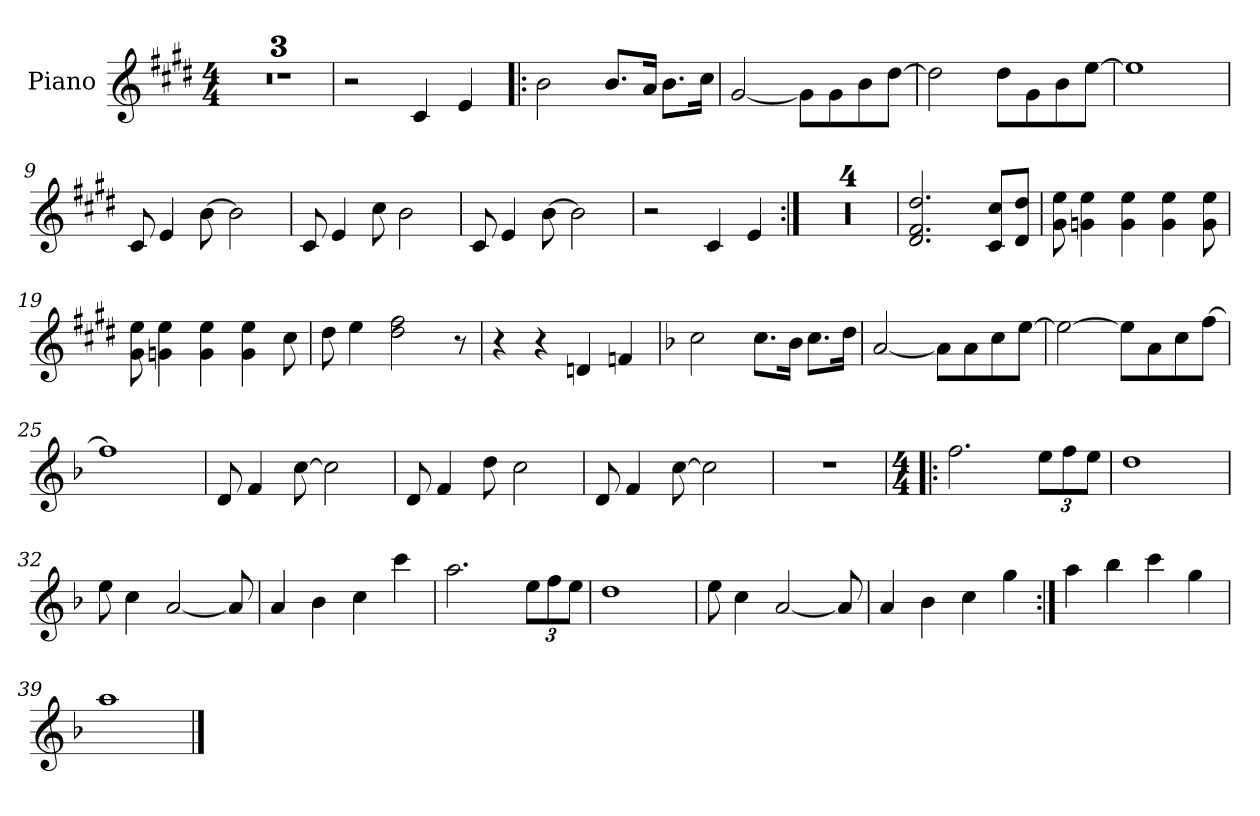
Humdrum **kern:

**kern
*part1
*staff1
*I"Piano
*I'Pno.
*clefG2
*k[f#c#g#d#]
*M4/4
=1
1r
=2
1r
=3
1r
=4
2r
4c#/
4e/
=5!|:
2b\
8.b/L
16a/Jk
8.b\L
16cc#\Jk
=6
[2g#/
8g#\L]
8g#\
8b\
[8dd#\J
=7
2dd#\]
8dd#\L
8g#\
8b\
[8ee\J
=8
1ee]
=9
8c#/
4e/
[8b\
2b\]
=10
8c#/
4e/
8cc#\
2b\
!!LO:LB:g=z
=11
8c#/
4e/
[8b\
2b\]
=12
2r
4c#/
4e/
=13:|!
1r
=14
1r
=15
1r
=16
1r
=17
2.d#/ 2.f#/ 2.dd#/
8c#/ 8cc#/L
8d#/ 8dd#/J
=18
8g#\ 8ee\
4gn\ 4ee\
4g\ 4ee\
4g\ 4ee\
8g\ 8ee\
=19
8g#\ 8ee\
4gn\ 4ee\
4g\ 4ee\
4g\ 4ee\
8cc#\
=20
8dd#\
4ee\
2dd#\ 2ff#\
8r
!!LO:LB:g=z
=21
4r
4r
4dn/
4fn/
=22
*k[b-]
2cc\
8.cc\L
16b-\Jk
8.cc\L
16dd\Jk
=23
[2a/
8a\L]
8a\
8cc\
[8ee\J
=24
2ee\_
8ee\L]
8a\
8cc\
[8ff\J
=25
1ff]
=26
8d/
4f/
[8cc\
2cc\]
=27
8d/
4f/
8dd\
2cc\
!!LO:LB:g=z
=28
8d/
4f/
[8cc\
2cc\]
=29
1r
=30!|:
*M4/4
2.ff\
*Xbrackettup
12ee\L
12ff\
12ee\J
=31
1dd
=32
8ee\
4cc\
[2a/
8a/]
=33
4a/
4b-\
4cc\
4ccc\
=34
2.aa\
12ee\L
12ff\
12ee\J
=35
1dd
=36
8ee\
4cc\
[2a/
8a/]
!!LO:LB:g=z
=37
4a/
4b-\
4cc\
4gg\
=38:|!
4aa\
4bb-\
4ccc\
4gg\
=39
1aa
==
*-
